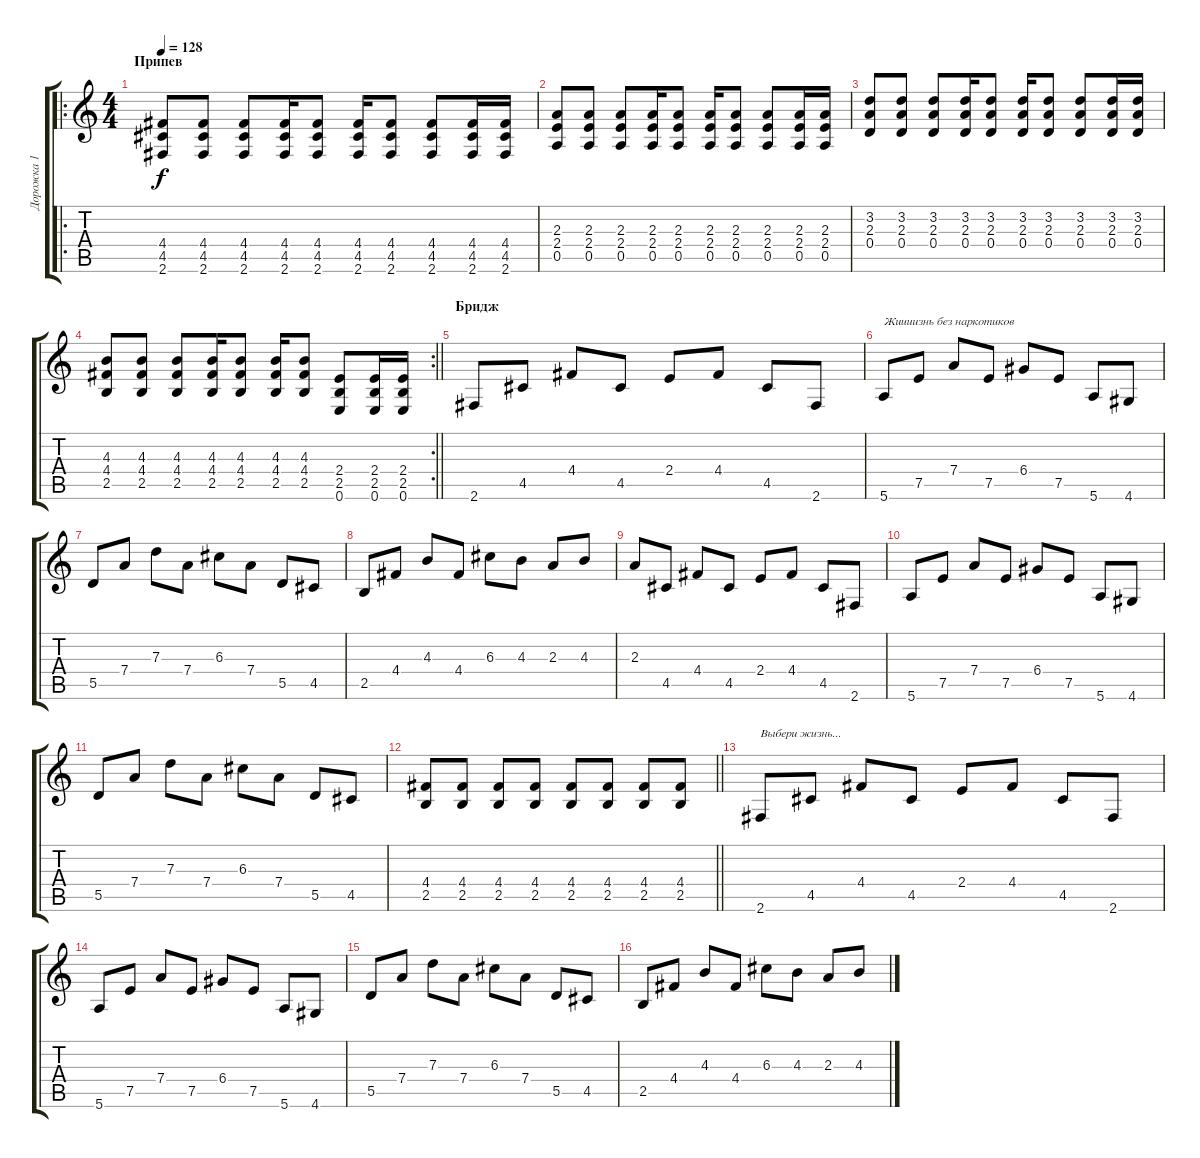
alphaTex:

\track ("Дорожка 1" "Дорожка 1") {instrument acousticguitarsteel}
\staff {score tabs}
\tuning (E4 B3 G3 D3 A2 E2) {hide}
\ro
\ts (4 4)
\section ("" "Припев")
\tempo 128
\clef g2
\ks c
(4.4 4.5 2.6).8{dy f} (4.4 4.5 2.6).8 (4.4 4.5 2.6).8 (4.4 4.5 2.6).16 (4.4 4.5 2.6).8 (4.4 4.5 2.6).16 (4.4 4.5 2.6).8 (4.4 4.5 2.6).8 (4.4 4.5 2.6).16 (4.4 4.5 2.6).16 |
(2.3 2.4 0.5).8 (2.3 2.4 0.5).8 (2.3 2.4 0.5).8 (2.3 2.4 0.5).16 (2.3 2.4 0.5).8 (2.3 2.4 0.5).16 (2.3 2.4 0.5).8 (2.3 2.4 0.5).8 (2.3 2.4 0.5).16 (2.3 2.4 0.5).16 |
(3.2 2.3 0.4).8 (3.2 2.3 0.4).8 (3.2 2.3 0.4).8 (3.2 2.3 0.4).16 (3.2 2.3 0.4).8 (3.2 2.3 0.4).16 (3.2 2.3 0.4).8 (3.2 2.3 0.4).8 (3.2 2.3 0.4).16 (3.2 2.3 0.4).16 |
\rc 2
\barLineRight lightlight
(4.3 4.4 2.5).8 (4.3 4.4 2.5).8 (4.3 4.4 2.5).8 (4.3 4.4 2.5).16 (4.3 4.4 2.5).8 (4.3 4.4 2.5).16 (4.3 4.4 2.5).8 (2.4 2.5 0.6).8 (2.4 2.5 0.6).16 (2.4 2.5 0.6).16 |
\section ("" "Бридж")
2.6.8 4.5.8 4.4.8 4.5.8 2.4.8 4.4.8 4.5.8 2.6.8 |
5.6.8{txt "Жиииизнь без наркотиков"} 7.5.8 7.4.8 7.5.8 6.4.8 7.5.8 5.6.8 4.6.8 |
5.5.8 7.4.8 7.3.8 7.4.8 6.3.8 7.4.8 5.5.8 4.5.8 |
2.5.8 4.4.8 4.3.8 4.4.8 6.3.8 4.3.8 2.3.8 4.3.8 |
2.3.8 4.5.8 4.4.8 4.5.8 2.4.8 4.4.8 4.5.8 2.6.8 |
5.6.8 7.5.8 7.4.8 7.5.8 6.4.8 7.5.8 5.6.8 4.6.8 |
5.5.8 7.4.8 7.3.8 7.4.8 6.3.8 7.4.8 5.5.8 4.5.8 |
\barLineRight lightlight
(4.4 2.5).8 (4.4 2.5).8 (4.4 2.5).8 (4.4 2.5).8 (4.4 2.5).8 (4.4 2.5).8 (4.4 2.5).8 (4.4 2.5).8 |
2.6.8{txt "Выбери жизнь..."} 4.5.8 4.4.8 4.5.8 2.4.8 4.4.8 4.5.8 2.6.8 |
5.6.8 7.5.8 7.4.8 7.5.8 6.4.8 7.5.8 5.6.8 4.6.8 |
5.5.8 7.4.8 7.3.8 7.4.8 6.3.8 7.4.8 5.5.8 4.5.8 |
2.5.8 4.4.8 4.3.8 4.4.8 6.3.8 4.3.8 2.3.8 4.3.8
